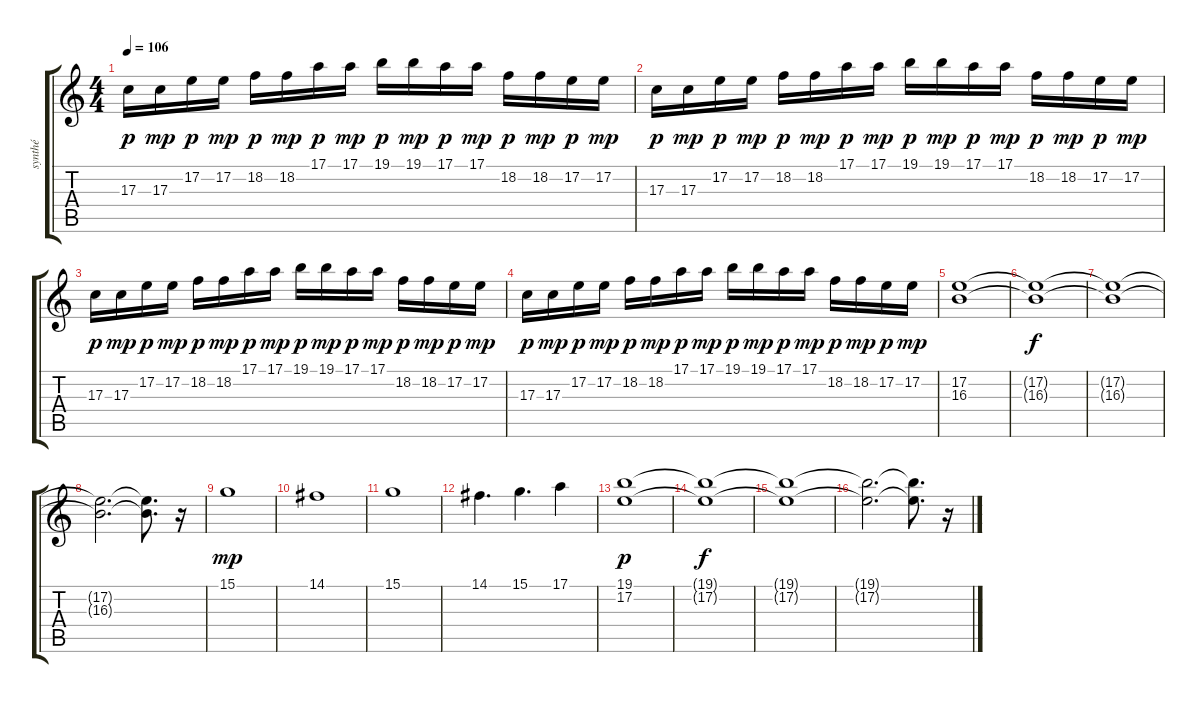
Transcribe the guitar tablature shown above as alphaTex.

\track ("synthé" "synthé") {instrument fx7echoes}
\staff {score tabs}
\tuning (E4 B3 G3 D3 A2 E2) {hide}
\ts (4 4)
\tempo 106
\clef g2
\ks c
17.3.16{dy p balance 0} 17.3.16{dy mp balance 1} 17.2.16{dy p balance 2} 17.2.16{dy mp balance 3} 18.2.16{dy p balance 4} 18.2.16{dy mp balance 5} 17.1.16{dy p balance 6} 17.1.16{dy mp balance 7} 19.1.16{dy p balance 8} 19.1.16{dy mp balance 9} 17.1.16{dy p balance 10} 17.1.16{dy mp balance 11} 18.2.16{dy p balance 12} 18.2.16{dy mp balance 13} 17.2.16{dy p balance 14} 17.2.16{dy mp balance 15} |
17.3.16{dy p balance 16} 17.3.16{dy mp balance 15} 17.2.16{dy p balance 14} 17.2.16{dy mp balance 13} 18.2.16{dy p balance 12} 18.2.16{dy mp balance 11} 17.1.16{dy p balance 10} 17.1.16{dy mp balance 9} 19.1.16{dy p balance 8} 19.1.16{dy mp balance 7} 17.1.16{dy p balance 6} 17.1.16{dy mp balance 5} 18.2.16{dy p balance 4} 18.2.16{dy mp balance 3} 17.2.16{dy p balance 2} 17.2.16{dy mp balance 1} |
17.3.16{dy p balance 0} 17.3.16{dy mp balance 1} 17.2.16{dy p balance 2} 17.2.16{dy mp balance 3} 18.2.16{dy p balance 4} 18.2.16{dy mp balance 5} 17.1.16{dy p balance 6} 17.1.16{dy mp balance 7} 19.1.16{dy p balance 8} 19.1.16{dy mp balance 9} 17.1.16{dy p balance 10} 17.1.16{dy mp balance 11} 18.2.16{dy p balance 12} 18.2.16{dy mp balance 13} 17.2.16{dy p balance 14} 17.2.16{dy mp balance 15} |
17.3.16{dy p balance 16} 17.3.16{dy mp balance 15} 17.2.16{dy p balance 14} 17.2.16{dy mp balance 13} 18.2.16{dy p balance 12} 18.2.16{dy mp balance 11} 17.1.16{dy p balance 10} 17.1.16{dy mp balance 9} 19.1.16{dy p balance 8} 19.1.16{dy mp balance 7} 17.1.16{dy p balance 6} 17.1.16{dy mp balance 5} 18.2.16{dy p balance 4} 18.2.16{dy mp balance 3} 17.2.16{dy p balance 2} 17.2.16{dy mp balance 1} |
(17.2 16.3).1{balance 0 instrument stringensemble2} |
(17.2{t} 16.3{t}).1{dy f} |
(17.2{t} 16.3{t}).1 |
(17.2{t} 16.3{t}).2{d} (17.2{t} 16.3{t}).8{d} r.16 |
15.1.1{dy mp} |
14.1.1 |
15.1.1 |
14.1.4{d} 15.1.4{d} 17.1.4 |
(19.1 17.2).1{dy p} |
(19.1{t} 17.2{t}).1{dy f} |
(19.1{t} 17.2{t}).1 |
(19.1{t} 17.2{t}).2{d} (19.1{t} 17.2{t}).8{d} r.16
